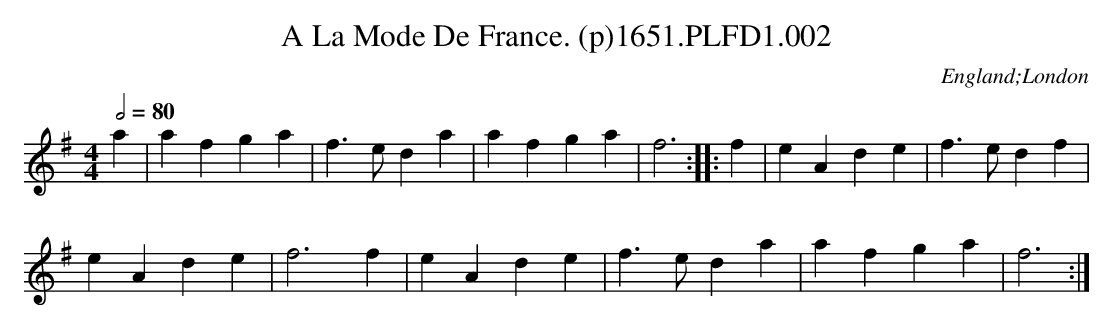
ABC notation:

X:1
T:A La Mode De France. (p)1651.PLFD1.002
M:4/4
L:1/4
Q:1/2=80
O:England;London
K:G
a|afga|f>eda|afga|f3::f|eAde|f>edf|
eAde|f3f|eAde|f>eda|afga|f3:|
